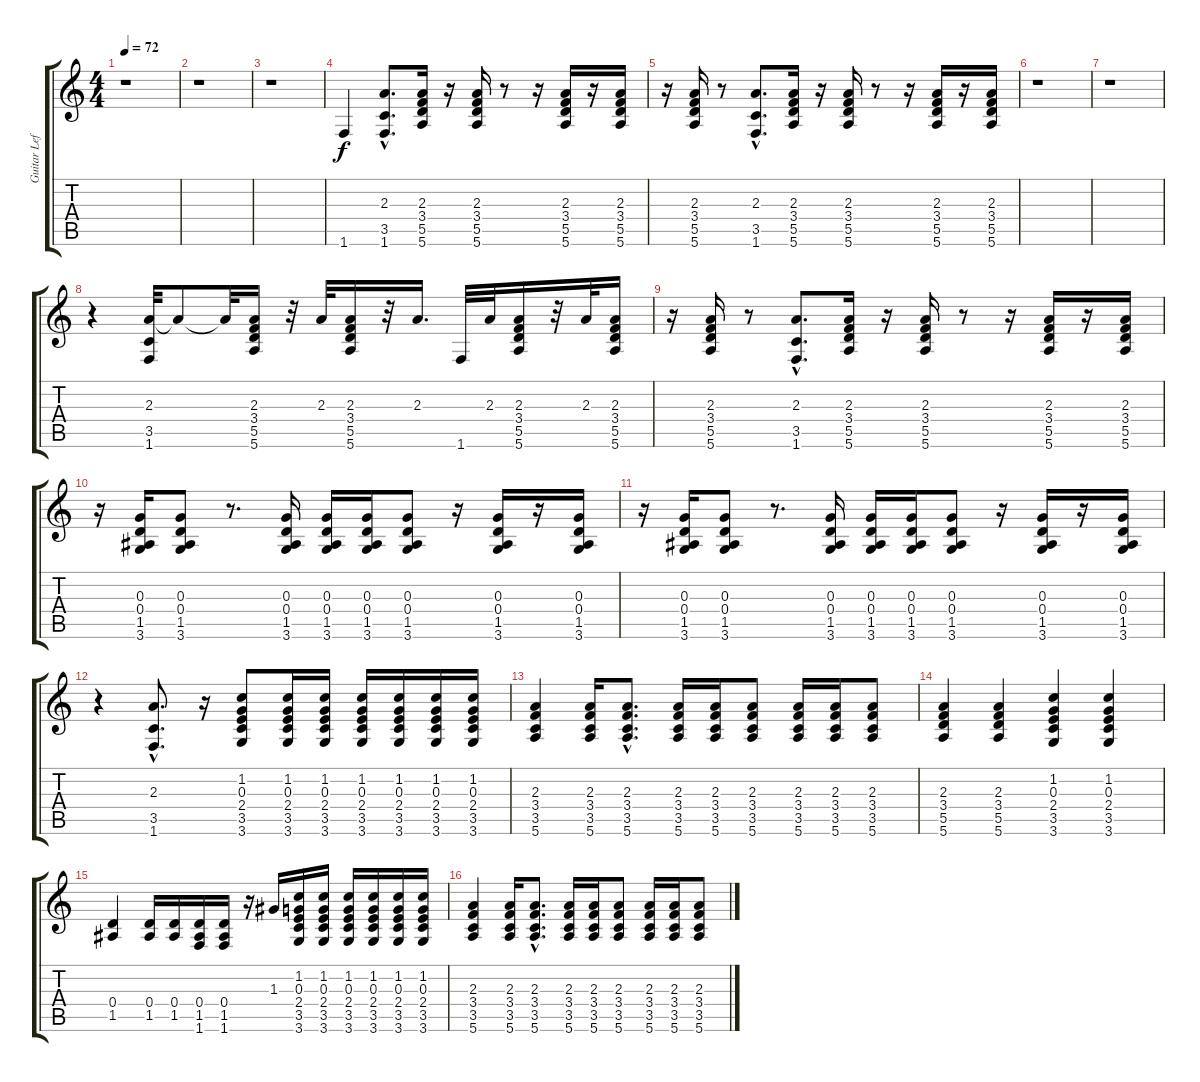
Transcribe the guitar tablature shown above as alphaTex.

\track ("Guitar Left" "Guitar Lef") {instrument acousticguitarsteel}
\staff {score tabs}
\tuning (E4 B3 G3 D3 A2 E2) {hide}
\ts (4 4)
\tempo 72
\clef g2
\ks c
r.1{dy f instrument acousticguitarsteel} |
r.1 |
r.1 |
1.6.4 (2.3{hac} 3.5{hac} 1.6{hac}).8{d} (2.3 3.4 5.5 5.6).16 r.16 (2.3 3.4 5.5 5.6).16 r.8 r.16 (2.3 3.4 5.5 5.6).16 r.16 (2.3 3.4 5.5 5.6).16 |
r.16 (2.3 3.4 5.5 5.6).16 r.8 (2.3{hac} 3.5{hac} 1.6{hac}).8{d} (2.3 3.4 5.5 5.6).16 r.16 (2.3 3.4 5.5 5.6).16 r.8 r.16 (2.3 3.4 5.5 5.6).16 r.16 (2.3 3.4 5.5 5.6).16 |
r.1 |
r.1 |
r.4 (2.3 3.5 1.6).32 2.3{t}.8 2.3{t}.32 (2.3 3.4 5.5 5.6).16 r.32 2.3.32 (2.3 3.4 5.5 5.6).16 r.32 2.3.16{d} 1.6.32 2.3.32 (2.3 3.4 5.5 5.6).16 r.32 2.3.32 (2.3 3.4 5.5 5.6).16 |
r.16 (2.3 3.4 5.5 5.6).16 r.8 (2.3{hac} 3.5{hac} 1.6{hac}).8{d} (2.3 3.4 5.5 5.6).16 r.16 (2.3 3.4 5.5 5.6).16 r.8 r.16 (2.3 3.4 5.5 5.6).16 r.16 (2.3 3.4 5.5 5.6).16 |
r.16 (0.3 0.4 1.5 3.6).16 (0.3 0.4 1.5 3.6).8 r.8{d} (0.3 0.4 1.5 3.6).16 (0.3 0.4 1.5 3.6).16 (0.3 0.4 1.5 3.6).16 (0.3 0.4 1.5 3.6).8 r.16 (0.3 0.4 1.5 3.6).16 r.16 (0.3 0.4 1.5 3.6).16 |
r.16 (0.3 0.4 1.5 3.6).16 (0.3 0.4 1.5 3.6).8 r.8{d} (0.3 0.4 1.5 3.6).16 (0.3 0.4 1.5 3.6).16 (0.3 0.4 1.5 3.6).16 (0.3 0.4 1.5 3.6).8 r.16 (0.3 0.4 1.5 3.6).16 r.16 (0.3 0.4 1.5 3.6).16 |
r.4 (2.3{hac} 3.5{hac} 1.6{hac}).8{d} r.16 (1.2 0.3 2.4 3.5 3.6).8{volume 9} (1.2 0.3 2.4 3.5 3.6).16{volume 8} (1.2 0.3 2.4 3.5 3.6).16{volume 7} (1.2 0.3 2.4 3.5 3.6).16{volume 6} (1.2 0.3 2.4 3.5 3.6).16 (1.2 0.3 2.4 3.5 3.6).16 (1.2 0.3 2.4 3.5 3.6).16 |
(2.3 3.4 3.5 5.6).4{balance 3} (2.3 3.4 3.5 5.6).16{volume 7} (2.3{hac} 3.4{hac} 3.5{hac} 5.6{hac}).8{d} (2.3 3.4 3.5 5.6).16 (2.3 3.4 3.5 5.6).16{volume 7} (2.3 3.4 3.5 5.6).8 (2.3 3.4 3.5 5.6).16 (2.3 3.4 3.5 5.6).16 (2.3 3.4 3.5 5.6).8 |
(2.3 3.4 5.5 5.6).4 (2.3 3.4 5.5 5.6).4 (1.2 0.3 2.4 3.5 3.6).4 (1.2 0.3 2.4 3.5 3.6).4 |
(0.4 1.5).4 (0.4 1.5).16 (0.4 1.5).16 (0.4 1.5 1.6).16 (0.4 1.5 1.6).16 r.16 1.3.16 (1.2 0.3 2.4 3.5 3.6).16 (1.2 0.3 2.4 3.5 3.6).16{volume 7} (1.2 0.3 2.4 3.5 3.6).16 (1.2 0.3 2.4 3.5 3.6).16 (1.2 0.3 2.4 3.5 3.6).16 (1.2 0.3 2.4 3.5 3.6).16 |
(2.3 3.4 3.5 5.6).4 (2.3 3.4 3.5 5.6).16 (2.3{hac} 3.4{hac} 3.5{hac} 5.6{hac}).8{d} (2.3 3.4 3.5 5.6).16 (2.3 3.4 3.5 5.6).16 (2.3 3.4 3.5 5.6).8 (2.3 3.4 3.5 5.6).16 (2.3 3.4 3.5 5.6).16 (2.3 3.4 3.5 5.6).8
